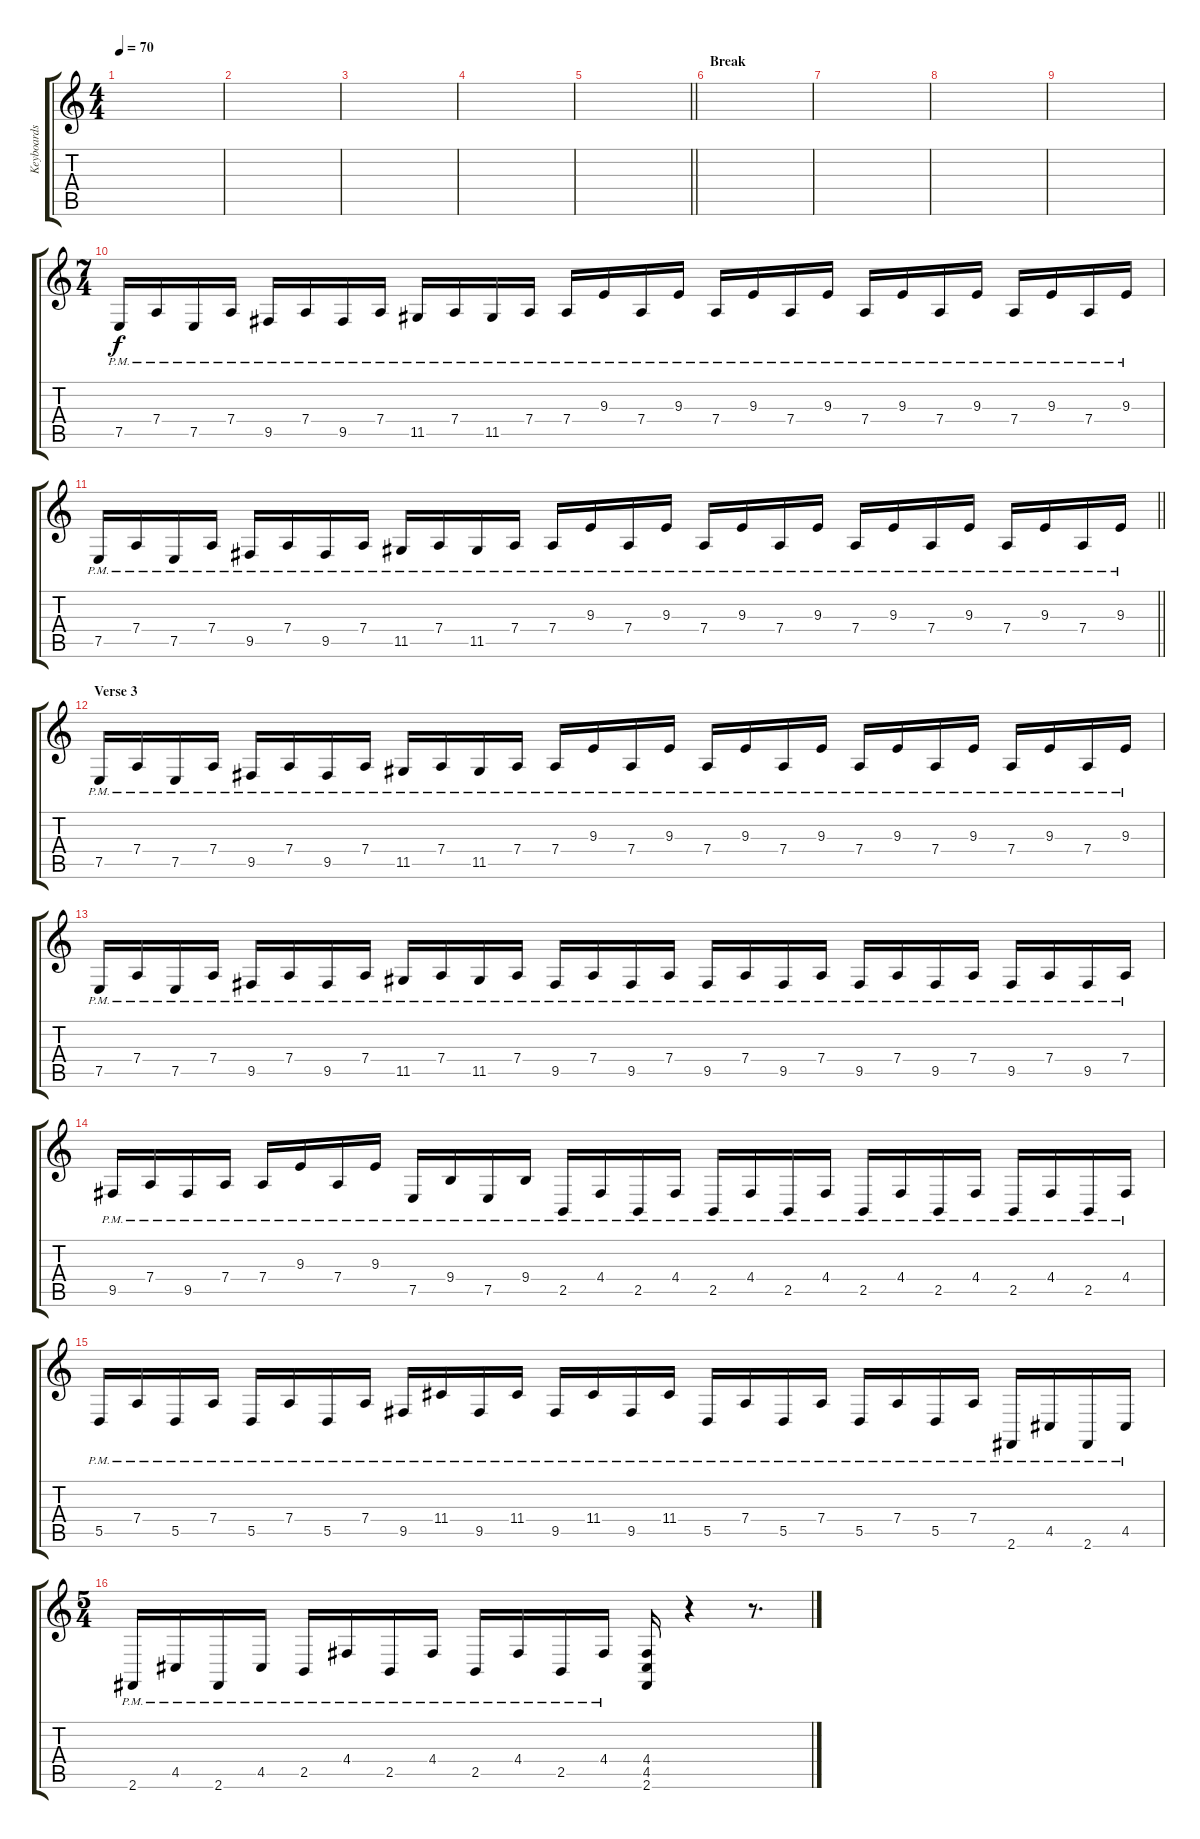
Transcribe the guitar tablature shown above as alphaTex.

\track ("Keyboards" "Keyboards") {instrument acousticgrandpiano}
\staff {score tabs}
\tuning (E4 B3 G3 D3 A2 E2) {hide}
\ts (4 4)
\tempo 70
\clef g2
\ks c
|
|
|
|
\barLineRight lightlight
|
\section ("" "Break")
|
|
|
|
\ts (7 4)
7.5{pm}.16 7.4{pm}.16 7.5{pm}.16 7.4{pm}.16 9.5{pm}.16 7.4{pm}.16 9.5{pm}.16 7.4{pm}.16 11.5{pm}.16 7.4{pm}.16 11.5{pm}.16 7.4{pm}.16 7.4{pm}.16 9.3{pm}.16 7.4{pm}.16 9.3{pm}.16 7.4{pm}.16 9.3{pm}.16 7.4{pm}.16 9.3{pm}.16 7.4{pm}.16 9.3{pm}.16 7.4{pm}.16 9.3{pm}.16 7.4{pm}.16 9.3{pm}.16 7.4{pm}.16 9.3{pm}.16 |
\barLineRight lightlight
7.5{pm}.16 7.4{pm}.16 7.5{pm}.16 7.4{pm}.16 9.5{pm}.16 7.4{pm}.16 9.5{pm}.16 7.4{pm}.16 11.5{pm}.16 7.4{pm}.16 11.5{pm}.16 7.4{pm}.16 7.4{pm}.16 9.3{pm}.16 7.4{pm}.16 9.3{pm}.16 7.4{pm}.16 9.3{pm}.16 7.4{pm}.16 9.3{pm}.16 7.4{pm}.16 9.3{pm}.16 7.4{pm}.16 9.3{pm}.16 7.4{pm}.16 9.3{pm}.16 7.4{pm}.16 9.3{pm}.16 |
\section ("" "Verse 3")
7.5{pm}.16 7.4{pm}.16 7.5{pm}.16 7.4{pm}.16 9.5{pm}.16 7.4{pm}.16 9.5{pm}.16 7.4{pm}.16 11.5{pm}.16 7.4{pm}.16 11.5{pm}.16 7.4{pm}.16 7.4{pm}.16 9.3{pm}.16 7.4{pm}.16 9.3{pm}.16 7.4{pm}.16 9.3{pm}.16 7.4{pm}.16 9.3{pm}.16 7.4{pm}.16 9.3{pm}.16 7.4{pm}.16 9.3{pm}.16 7.4{pm}.16 9.3{pm}.16 7.4{pm}.16 9.3{pm}.16 |
7.5{pm}.16 7.4{pm}.16 7.5{pm}.16 7.4{pm}.16 9.5{pm}.16 7.4{pm}.16 9.5{pm}.16 7.4{pm}.16 11.5{pm}.16 7.4{pm}.16 11.5{pm}.16 7.4{pm}.16 9.5{pm}.16 7.4{pm}.16 9.5{pm}.16 7.4{pm}.16 9.5{pm}.16 7.4{pm}.16 9.5{pm}.16 7.4{pm}.16 9.5{pm}.16 7.4{pm}.16 9.5{pm}.16 7.4{pm}.16 9.5{pm}.16 7.4{pm}.16 9.5{pm}.16 7.4{pm}.16 |
9.5{pm}.16 7.4{pm}.16 9.5{pm}.16 7.4{pm}.16 7.4{pm}.16 9.3{pm}.16 7.4{pm}.16 9.3{pm}.16 7.5{pm}.16 9.4{pm}.16 7.5{pm}.16 9.4{pm}.16 2.5{pm}.16 4.4{pm}.16 2.5{pm}.16 4.4{pm}.16 2.5{pm}.16 4.4{pm}.16 2.5{pm}.16 4.4{pm}.16 2.5{pm}.16 4.4{pm}.16 2.5{pm}.16 4.4{pm}.16 2.5{pm}.16 4.4{pm}.16 2.5{pm}.16 4.4{pm}.16 |
5.5{pm}.16 7.4{pm}.16 5.5{pm}.16 7.4{pm}.16 5.5{pm}.16 7.4{pm}.16 5.5{pm}.16 7.4{pm}.16 9.5{pm}.16 11.4{pm}.16 9.5{pm}.16 11.4{pm}.16 9.5{pm}.16 11.4{pm}.16 9.5{pm}.16 11.4{pm}.16 5.5{pm}.16 7.4{pm}.16 5.5{pm}.16 7.4{pm}.16 5.5{pm}.16 7.4{pm}.16 5.5{pm}.16 7.4{pm}.16 2.6{pm}.16 4.5{pm}.16 2.6{pm}.16 4.5{pm}.16 |
\ts (5 4)
2.6{pm}.16 4.5{pm}.16 2.6{pm}.16 4.5{pm}.16 2.5{pm}.16 4.4{pm}.16 2.5{pm}.16 4.4{pm}.16 2.5{pm}.16 4.4{pm}.16 2.5{pm}.16 4.4{pm}.16 (4.4 4.5 2.6).16 r.4 r.8{d}
